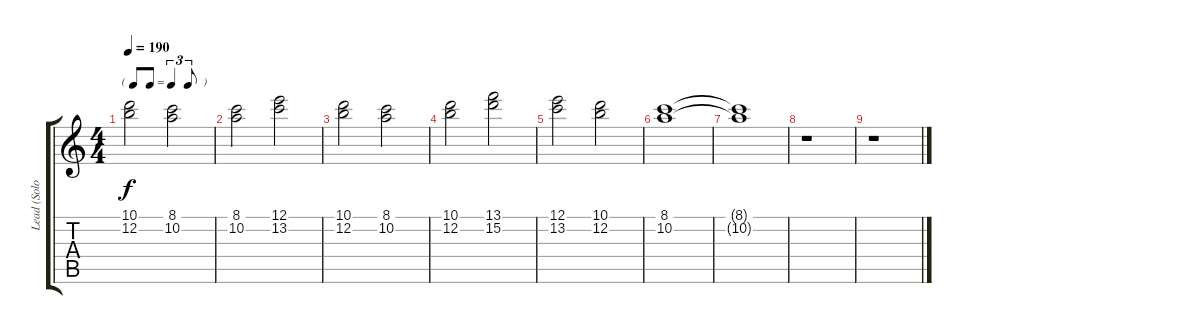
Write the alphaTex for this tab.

\track ("Lead (Solo 1 + Fills)" "Lead (Solo") {instrument distortionguitar}
\staff {score tabs}
\tuning (E4 B3 G3 D3 A2 E2) {hide}
\ts (4 4)
\tf triplet8th
\tempo 190
\clef g2
\ks c
(10.1 12.2).2{dy f} (8.1 10.2).2 |
(8.1 10.2).2 (12.1 13.2).2 |
(10.1 12.2).2 (8.1 10.2).2 |
(10.1 12.2).2 (13.1 15.2).2 |
(12.1 13.2).2 (10.1 12.2).2 |
(8.1 10.2).1 |
(8.1{t} 10.2{t}).1 |
r.1 |
r.1
